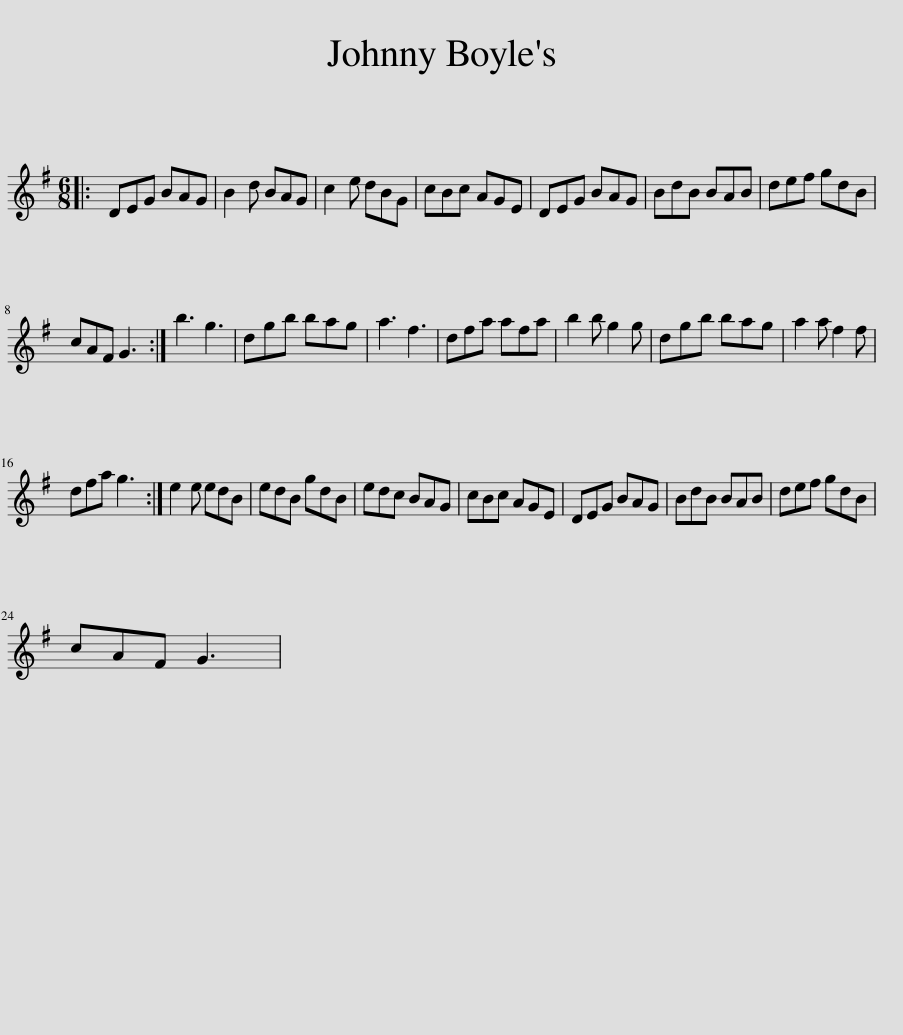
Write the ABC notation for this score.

X:1
L:1/8
M:6/8
I:linebreak $
K:G
V:1 treble
V:1
|: DEG BAG | B2 d BAG | c2 e dBG | cBc AGE | DEG BAG | %5
 BdB BAB | def gdB |$ cAF G3 :| b3 g3 | dgb bag | %10
 a3 f3 | dfa afa | b2 b g2 g | dgb bag | a2 a f2 f |$ %15
 dfa g3 :| e2 e edB | edB gdB | edc BAG | cBc AGE | %20
 DEG BAG | BdB BAB | def gdB |$ cAF G3 | %24
